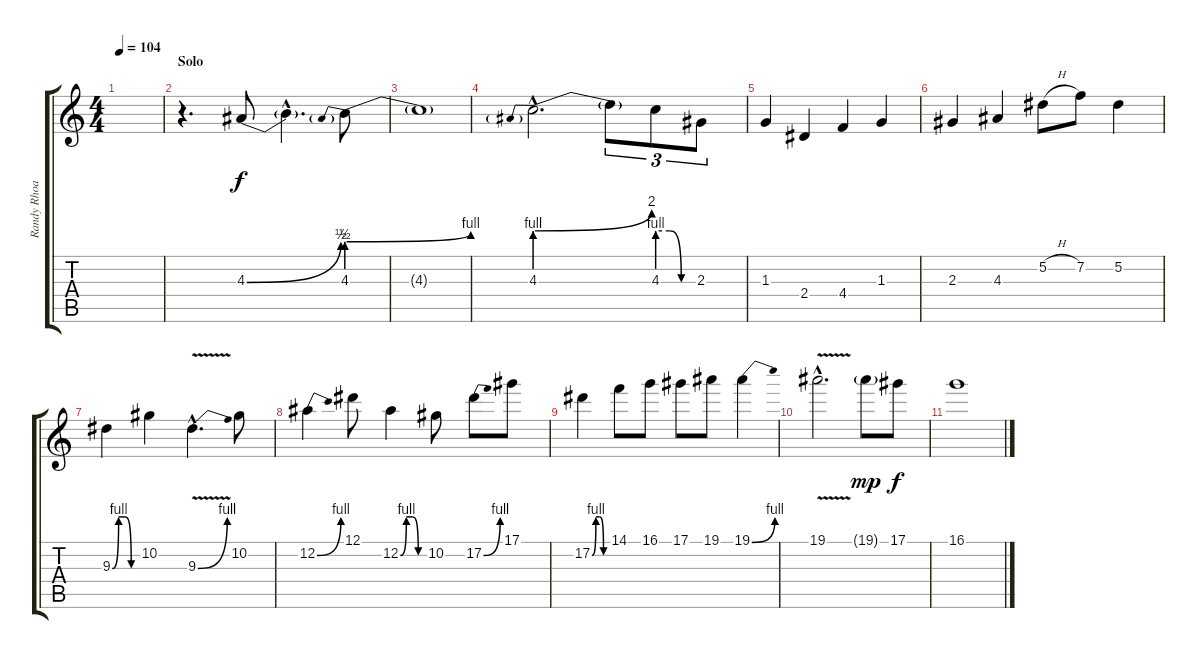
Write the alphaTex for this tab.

\track ("Randy Rhoads (Lead)" "Randy Rhoa") {instrument overdrivenguitar}
\staff {score tabs}
\tuning (Eb4 Bb3 Gb3 Db3 Ab2 Eb2) {hide}
\ts (4 4)
\tempo 104
\clef g2
\ks c
|
\section ("" "Solo")
r.4{d} 4.3{be (bend 0 0 60 2)}.8 4.3{hac t}.4{d} 4.3{be (prebendbend 0 2 60 4)}.8 |
4.3{t}.1 |
4.3{be (prebendbend 0 4 60 8) hac}.2{d} 4.3{t}.8{tu (3 2)} 4.3{be (custom 0 4 20 4 40 0 60 0)}.8{tu (3 2)} 2.3.8{tu (3 2)} |
1.3.4 2.4.4 4.4.4 1.3.4 |
2.3.4 4.3.4 5.2{h}.8 7.2.8 5.2.4 |
9.3{be (custom 0 0 15 4 30 4 45 0 60 0)}.4 10.2.4 9.3{be (bend 0 0 60 4) v hac}.4{d} 10.2.8 |
12.2{be (bend 0 0 60 4)}.4 12.1.8 12.2{be (custom 0 0 15 4 30 4 45 0 60 0)}.4 10.2.8 17.2{be (bend 0 0 60 4)}.8 17.1.8 |
17.2{be (custom 0 0 15 4 30 4 45 0 60 0)}.4 14.1.8 16.1.8 17.1.8 19.1.8 19.1{be (bend 0 0 60 4)}.4 |
19.1{v hac}.2{d} 19.1{g}.8{dy mp} 17.1.8{dy f} |
16.1.1
